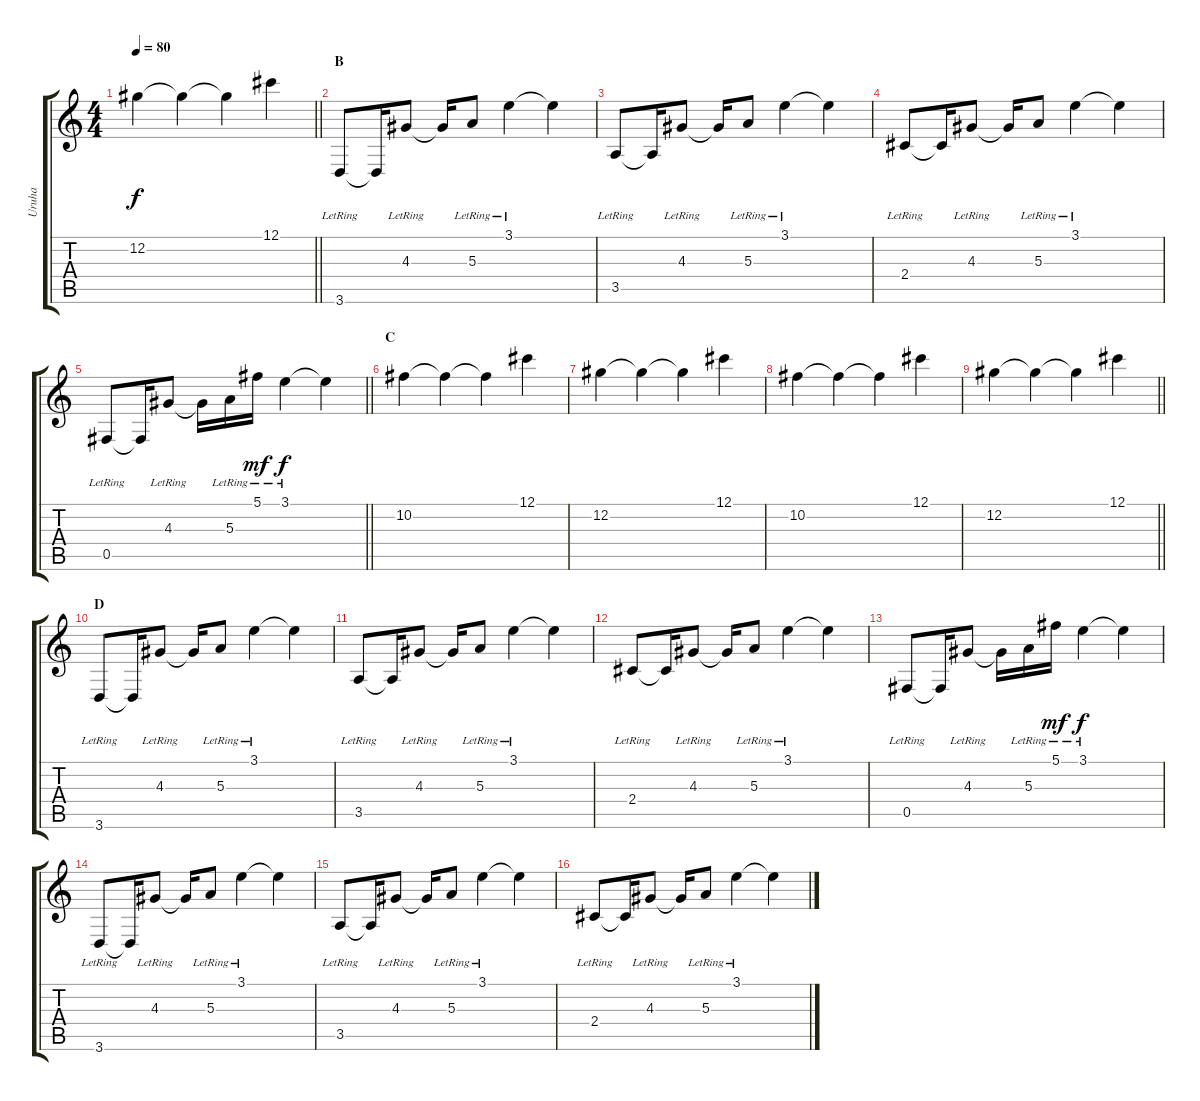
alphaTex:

\track ("Uruha" "Uruha") {instrument electricguitarclean}
\staff {score tabs}
\tuning (Db4 Ab3 E3 B2 Gb2 B1) {hide}
\ts (4 4)
\tempo 80
\clef g2
\barLineRight lightlight
\ks c
12.2.4{dy f} 12.2{t}.4 12.2{t}.4 12.1.4 |
\section ("" "B")
3.6{lr}.8{volume 11 instrument electricguitarclean} 3.6{t}.16 4.3{lr}.8 4.3{t}.16 5.3{lr}.8 3.1{lr}.4 3.1{t}.4 |
3.5{lr}.8 3.5{t}.16 4.3{lr}.8 4.3{t}.16 5.3{lr}.8 3.1{lr}.4 3.1{t}.4 |
2.4{lr}.8 2.4{t}.16 4.3{lr}.8 4.3{t}.16 5.3{lr}.8 3.1{lr}.4 3.1{t}.4 |
\barLineRight lightlight
0.5{lr}.8 0.5{t}.16 4.3{lr}.8 4.3{t}.16 5.3{lr}.16 5.1{lr}.16{dy mf} 3.1{lr}.4{dy f} 3.1{t}.4 |
\section ("" "C")
10.2.4{volume 2 instrument overdrivenguitar} 10.2{t}.4 10.2{t}.4 12.1.4 |
12.2.4 12.2{t}.4 12.2{t}.4 12.1.4 |
10.2.4 10.2{t}.4 10.2{t}.4 12.1.4 |
\barLineRight lightlight
12.2.4 12.2{t}.4 12.2{t}.4 12.1.4 |
\section ("" "D")
3.6{lr}.8{volume 11 instrument electricguitarclean} 3.6{t}.16 4.3{lr}.8 4.3{t}.16 5.3{lr}.8 3.1{lr}.4 3.1{t}.4 |
3.5{lr}.8 3.5{t}.16 4.3{lr}.8 4.3{t}.16 5.3{lr}.8 3.1{lr}.4 3.1{t}.4 |
2.4{lr}.8 2.4{t}.16 4.3{lr}.8 4.3{t}.16 5.3{lr}.8 3.1{lr}.4 3.1{t}.4 |
0.5{lr}.8 0.5{t}.16 4.3{lr}.8 4.3{t}.16 5.3{lr}.16 5.1{lr}.16{dy mf} 3.1{lr}.4{dy f} 3.1{t}.4 |
3.6{lr}.8 3.6{t}.16 4.3{lr}.8 4.3{t}.16 5.3{lr}.8 3.1{lr}.4 3.1{t}.4 |
3.5{lr}.8 3.5{t}.16 4.3{lr}.8 4.3{t}.16 5.3{lr}.8 3.1{lr}.4 3.1{t}.4 |
2.4{lr}.8 2.4{t}.16 4.3{lr}.8 4.3{t}.16 5.3{lr}.8 3.1{lr}.4 3.1{t}.4
